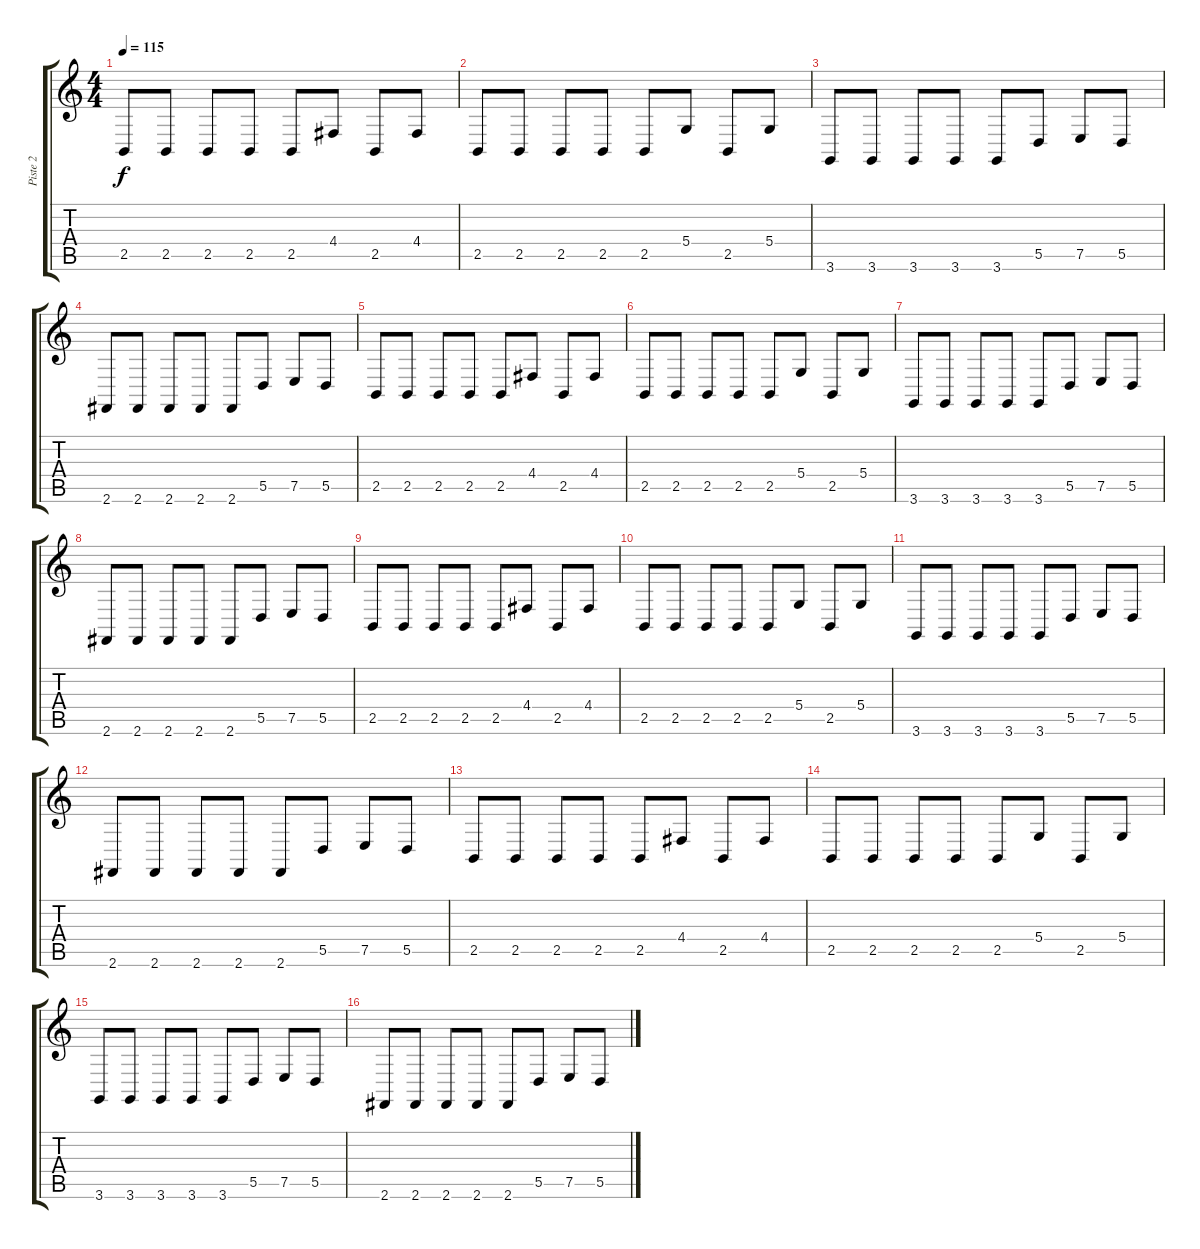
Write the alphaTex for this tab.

\track ("Piste 2" "Piste 2") {instrument fx4atmosphere}
\staff {score tabs}
\tuning (E4 B3 G3 D3 A2 E2) {hide}
\ts (4 4)
\tempo 115
\clef g2
\ks c
2.5.8{dy f} 2.5.8 2.5.8 2.5.8 2.5.8 4.4.8 2.5.8 4.4.8 |
2.5.8 2.5.8 2.5.8 2.5.8 2.5.8 5.4.8 2.5.8 5.4.8 |
3.6.8 3.6.8 3.6.8 3.6.8 3.6.8 5.5.8 7.5.8 5.5.8 |
2.6.8 2.6.8 2.6.8 2.6.8 2.6.8 5.5.8 7.5.8 5.5.8 |
2.5.8 2.5.8 2.5.8 2.5.8 2.5.8 4.4.8 2.5.8 4.4.8 |
2.5.8 2.5.8 2.5.8 2.5.8 2.5.8 5.4.8 2.5.8 5.4.8 |
3.6.8 3.6.8 3.6.8 3.6.8 3.6.8 5.5.8 7.5.8 5.5.8 |
2.6.8 2.6.8 2.6.8 2.6.8 2.6.8 5.5.8 7.5.8 5.5.8 |
2.5.8 2.5.8 2.5.8 2.5.8 2.5.8 4.4.8 2.5.8 4.4.8 |
2.5.8 2.5.8 2.5.8 2.5.8 2.5.8 5.4.8 2.5.8 5.4.8 |
3.6.8 3.6.8 3.6.8 3.6.8 3.6.8 5.5.8 7.5.8 5.5.8 |
2.6.8 2.6.8 2.6.8 2.6.8 2.6.8 5.5.8 7.5.8 5.5.8 |
2.5.8 2.5.8 2.5.8 2.5.8 2.5.8 4.4.8 2.5.8 4.4.8 |
2.5.8 2.5.8 2.5.8 2.5.8 2.5.8 5.4.8 2.5.8 5.4.8 |
3.6.8 3.6.8 3.6.8 3.6.8 3.6.8 5.5.8 7.5.8 5.5.8 |
2.6.8 2.6.8 2.6.8 2.6.8 2.6.8 5.5.8 7.5.8 5.5.8
